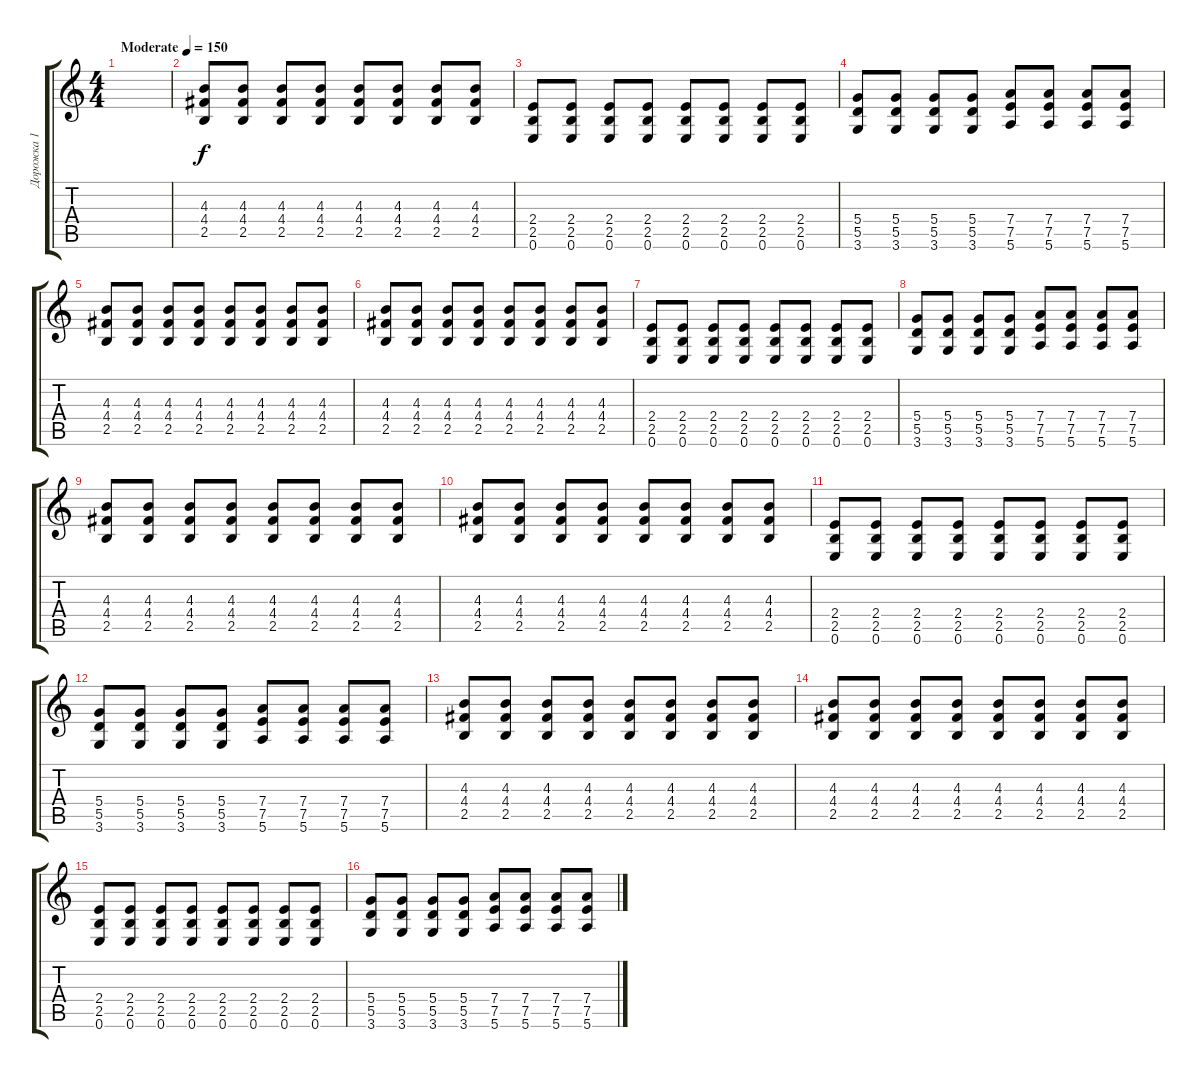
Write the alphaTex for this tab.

\track ("Дорожка 1" "Дорожка 1") {instrument distortionguitar}
\staff {score tabs}
\tuning (E4 B3 G3 D3 A2 E2) {hide}
\ts (4 4)
\tempo (150 "Moderate")
\clef g2
\ks c
|
(4.3 4.4 2.5).8 (4.3 4.4 2.5).8 (4.3 4.4 2.5).8 (4.3 4.4 2.5).8 (4.3 4.4 2.5).8 (4.3 4.4 2.5).8 (4.3 4.4 2.5).8 (4.3 4.4 2.5).8 |
(2.4 2.5 0.6).8 (2.4 2.5 0.6).8 (2.4 2.5 0.6).8 (2.4 2.5 0.6).8 (2.4 2.5 0.6).8 (2.4 2.5 0.6).8 (2.4 2.5 0.6).8 (2.4 2.5 0.6).8 |
(5.4 5.5 3.6).8 (5.4 5.5 3.6).8 (5.4 5.5 3.6).8 (5.4 5.5 3.6).8 (7.4 7.5 5.6).8 (7.4 7.5 5.6).8 (7.4 7.5 5.6).8 (7.4 7.5 5.6).8 |
(4.3 4.4 2.5).8 (4.3 4.4 2.5).8 (4.3 4.4 2.5).8 (4.3 4.4 2.5).8 (4.3 4.4 2.5).8 (4.3 4.4 2.5).8 (4.3 4.4 2.5).8 (4.3 4.4 2.5).8 |
(4.3 4.4 2.5).8 (4.3 4.4 2.5).8 (4.3 4.4 2.5).8 (4.3 4.4 2.5).8 (4.3 4.4 2.5).8 (4.3 4.4 2.5).8 (4.3 4.4 2.5).8 (4.3 4.4 2.5).8 |
(2.4 2.5 0.6).8 (2.4 2.5 0.6).8 (2.4 2.5 0.6).8 (2.4 2.5 0.6).8 (2.4 2.5 0.6).8 (2.4 2.5 0.6).8 (2.4 2.5 0.6).8 (2.4 2.5 0.6).8 |
(5.4 5.5 3.6).8 (5.4 5.5 3.6).8 (5.4 5.5 3.6).8 (5.4 5.5 3.6).8 (7.4 7.5 5.6).8 (7.4 7.5 5.6).8 (7.4 7.5 5.6).8 (7.4 7.5 5.6).8 |
(4.3 4.4 2.5).8 (4.3 4.4 2.5).8 (4.3 4.4 2.5).8 (4.3 4.4 2.5).8 (4.3 4.4 2.5).8 (4.3 4.4 2.5).8 (4.3 4.4 2.5).8 (4.3 4.4 2.5).8 |
(4.3 4.4 2.5).8 (4.3 4.4 2.5).8 (4.3 4.4 2.5).8 (4.3 4.4 2.5).8 (4.3 4.4 2.5).8 (4.3 4.4 2.5).8 (4.3 4.4 2.5).8 (4.3 4.4 2.5).8 |
(2.4 2.5 0.6).8 (2.4 2.5 0.6).8 (2.4 2.5 0.6).8 (2.4 2.5 0.6).8 (2.4 2.5 0.6).8 (2.4 2.5 0.6).8 (2.4 2.5 0.6).8 (2.4 2.5 0.6).8 |
(5.4 5.5 3.6).8 (5.4 5.5 3.6).8 (5.4 5.5 3.6).8 (5.4 5.5 3.6).8 (7.4 7.5 5.6).8 (7.4 7.5 5.6).8 (7.4 7.5 5.6).8 (7.4 7.5 5.6).8 |
(4.3 4.4 2.5).8 (4.3 4.4 2.5).8 (4.3 4.4 2.5).8 (4.3 4.4 2.5).8 (4.3 4.4 2.5).8 (4.3 4.4 2.5).8 (4.3 4.4 2.5).8 (4.3 4.4 2.5).8 |
(4.3 4.4 2.5).8 (4.3 4.4 2.5).8 (4.3 4.4 2.5).8 (4.3 4.4 2.5).8 (4.3 4.4 2.5).8 (4.3 4.4 2.5).8 (4.3 4.4 2.5).8 (4.3 4.4 2.5).8 |
(2.4 2.5 0.6).8 (2.4 2.5 0.6).8 (2.4 2.5 0.6).8 (2.4 2.5 0.6).8 (2.4 2.5 0.6).8 (2.4 2.5 0.6).8 (2.4 2.5 0.6).8 (2.4 2.5 0.6).8 |
(5.4 5.5 3.6).8 (5.4 5.5 3.6).8 (5.4 5.5 3.6).8 (5.4 5.5 3.6).8 (7.4 7.5 5.6).8 (7.4 7.5 5.6).8 (7.4 7.5 5.6).8 (7.4 7.5 5.6).8
